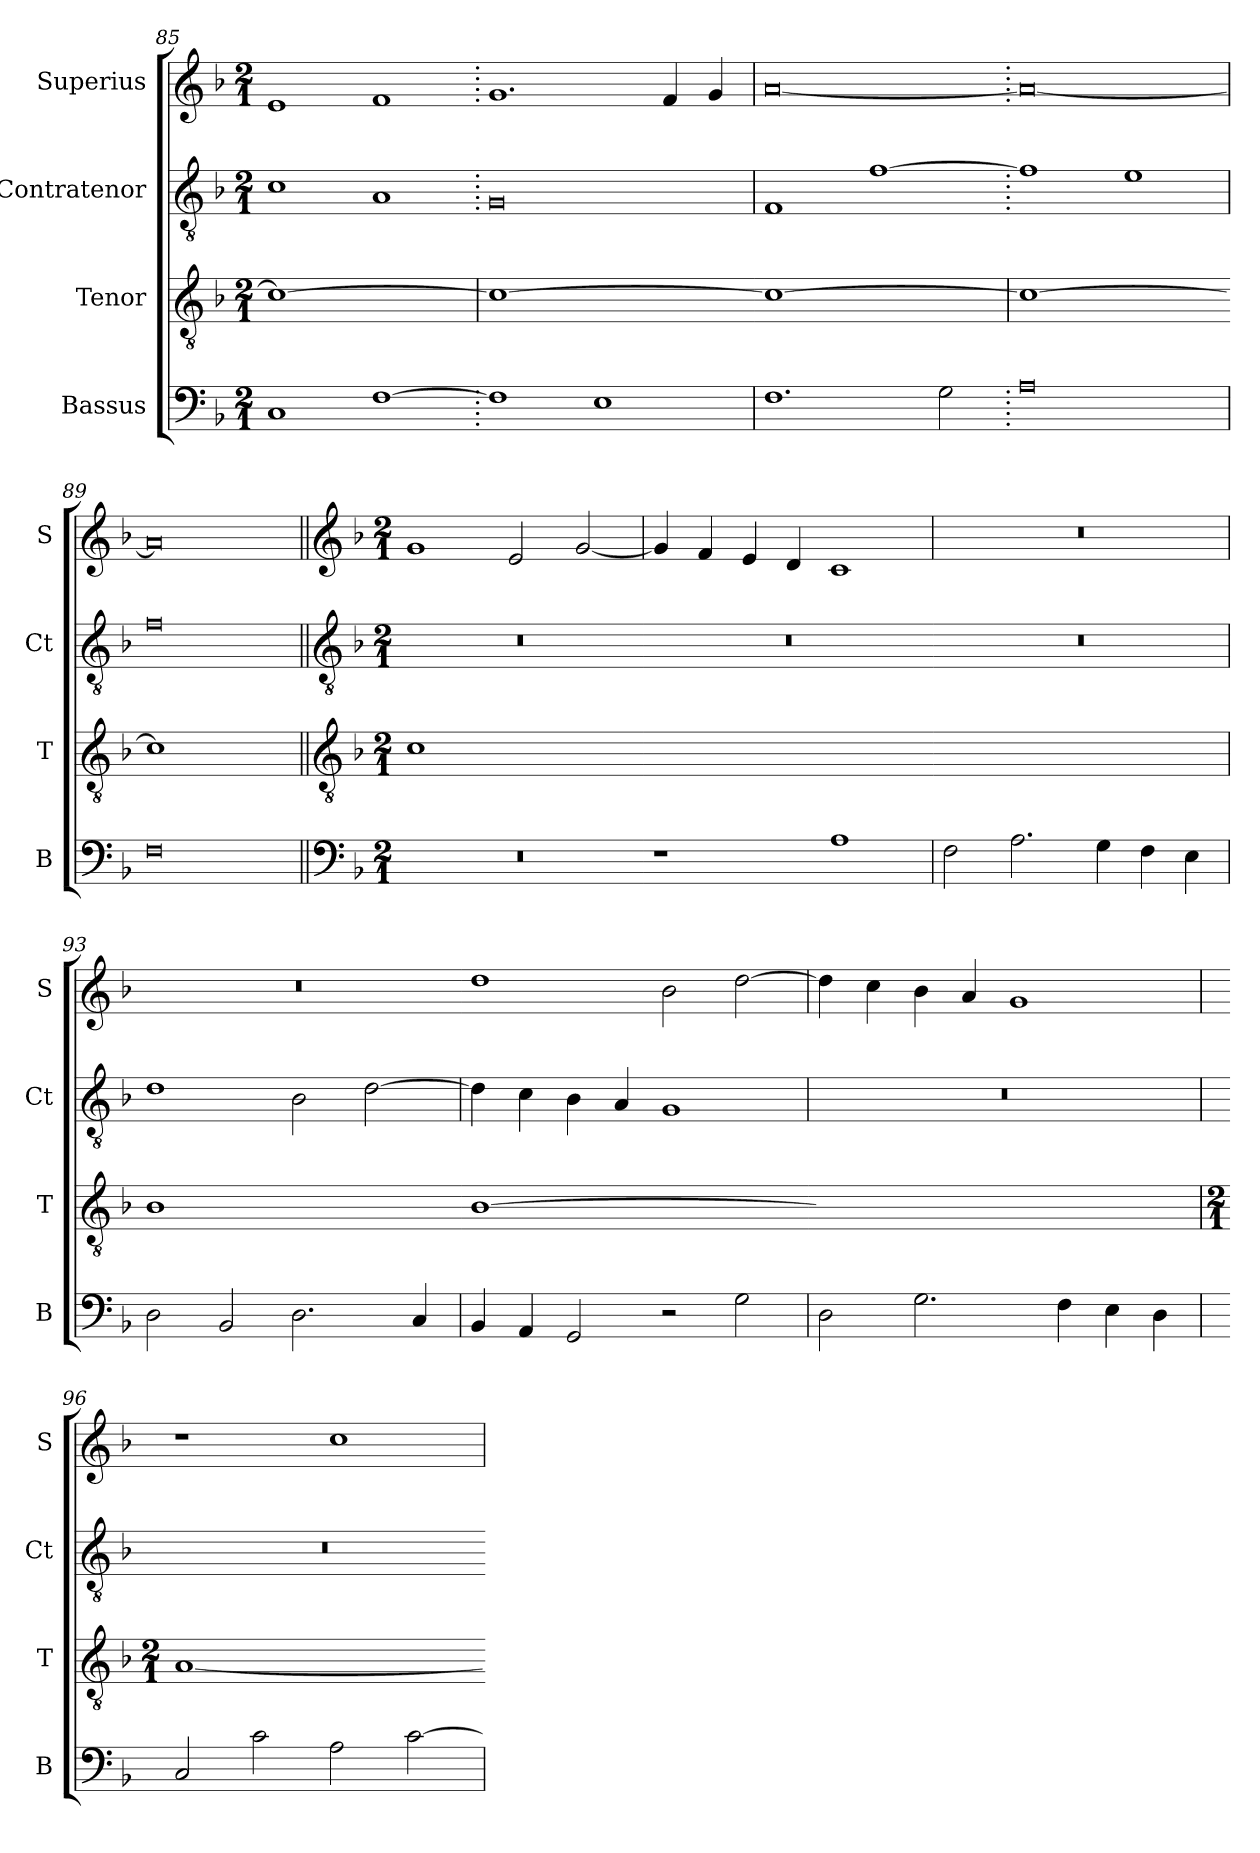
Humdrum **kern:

**kern	**kern	**kern	**kern
*part4	*part3	*part2	*part1
*staff4	*staff3	*staff2	*staff1
*I"Bassus	*I"Tenor	*I"Contratenor	*I"Superius
*I'B	*I'T	*I'Ct	*I'S
*clefF4	*clefGv2	*clefGv2	*clefG2
*k[b-]	*k[b-]	*k[b-]	*k[b-]
*d:	*d:	*d:	*d:
*M2/1	*M2/1	*M2/1	*M2/1
=85	=85	=85	=85
!	!LO:N:vis=1	!	!
1C	0c_	1c	1e
[1F	.	1A	1f
=86.	=86	=86.	=86.
!	!LO:N:vis=1	!	!
1F]	0c_	0G	1.g
1E	.	.	.
.	.	.	4f
.	.	.	4g
=87	=87-	=87	=87
!	!LO:N:vis=1	!	!
1.F	0c_	1F	[0a
.	.	[1f	.
2G	.	.	.
=88.	=88	=88.	=88.
!	!LO:N:vis=1	!	!
0A	0c_	1f]	0a_
.	.	1e	.
=89	=89-	=89	=89
!	!LO:N:vis=1	!	!
0F	0c]	0f	0a]
!!LO:LB:g=z
=90||	=90||	=90||	=90||
*clefF4	*clefGv2	*clefGv2	*clefG2
*k[b-]	*k[b-]	*k[b-]	*k[b-]
*M2/1	*M2/1	*M2/1	*M2/1
!	!LO:N:vis=1	!	!
0r	[y0c	0r	1g
.	.	.	2e
.	.	.	[2g
=91	=91-	=91	=91
!	!LO:N:vis=1	!	!
1r	0cyy_	0r	4g]
.	.	.	4f
.	.	.	4e
.	.	.	4d
1A	.	.	1c
=92	=92-	=92	=92
!	!LO:N:vis=1	!	!
2F	0cyy]	0r	0r
2.A	.	.	.
4G	.	.	.
4F	.	.	.
4E	.	.	.
=93	=93	=93	=93
!	!LO:N:vis=1	!	!
2D	0B-	1d	0r
2BB-	.	.	.
2.D	.	2B-	.
.	.	[2d	.
4C	.	.	.
=94	=94-	=94	=94
!	!LO:N:vis=1	!	!
4BB-	[0B-	4d]	1dd
4AA	.	4c	.
2GG	.	4B-	.
.	.	4A	.
2r	.	1G	2b-
2G	.	.	[2dd
=95	=95-	=95	=95
!	!LO:N:vis=1	!	!
2D	0B-yy]	0r	4dd]
.	.	.	4cc
2.G	.	.	4b-
.	.	.	4a
.	.	.	1g
4F	.	.	.
4E	.	.	.
4D	.	.	.
=96	=96	=96	=96
*	*M2/1	*	*
!	!LO:N:vis=1	!	!
2C	[0A	0r	1r
2c	.	.	.
2A	.	.	1cc
[2c	.	.	.
=	=-	=	=
*-	*-	*-	*-
